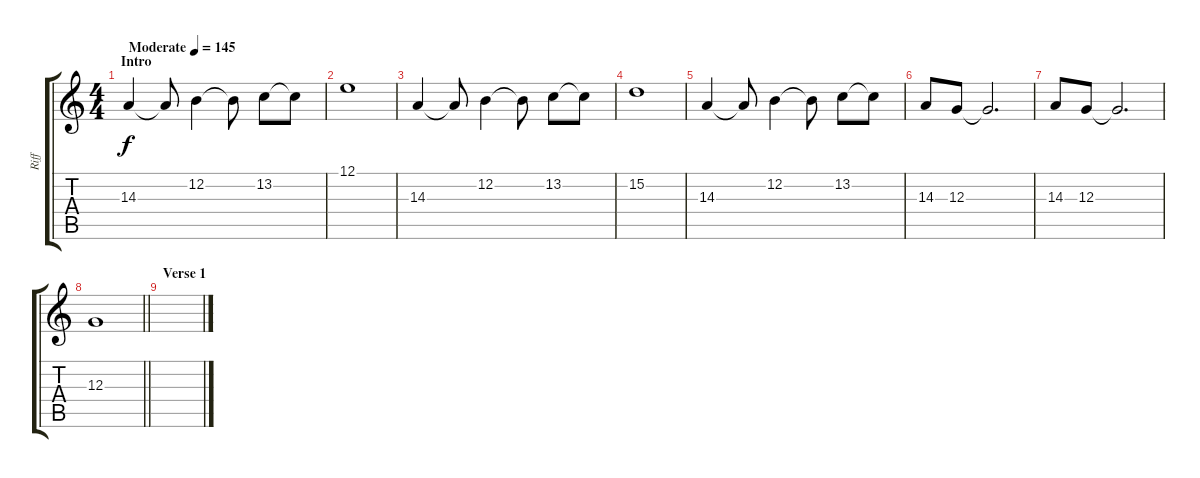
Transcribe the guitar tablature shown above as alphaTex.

\track ("Riff" "Riff") {instrument stringensemble1}
\staff {score tabs}
\tuning (E4 B3 G3 D3 A2 E2) {hide}
\ts (4 4)
\section ("" "Intro")
\tempo (145 "Moderate")
\clef g2
\ks c
14.3.4{dy f instrument stringensemble1} 14.3{t}.8 12.2.4 12.2{t}.8 13.2.8 13.2{t}.8 |
12.1.1 |
14.3.4 14.3{t}.8 12.2.4 12.2{t}.8 13.2.8 13.2{t}.8 |
15.2.1 |
14.3.4 14.3{t}.8 12.2.4 12.2{t}.8 13.2.8 13.2{t}.8 |
14.3.8 12.3.8 12.3{t}.2{d} |
14.3.8 12.3.8 12.3{t}.2{d} |
\barLineRight lightlight
12.3.1 |
\section ("" "Verse 1")
